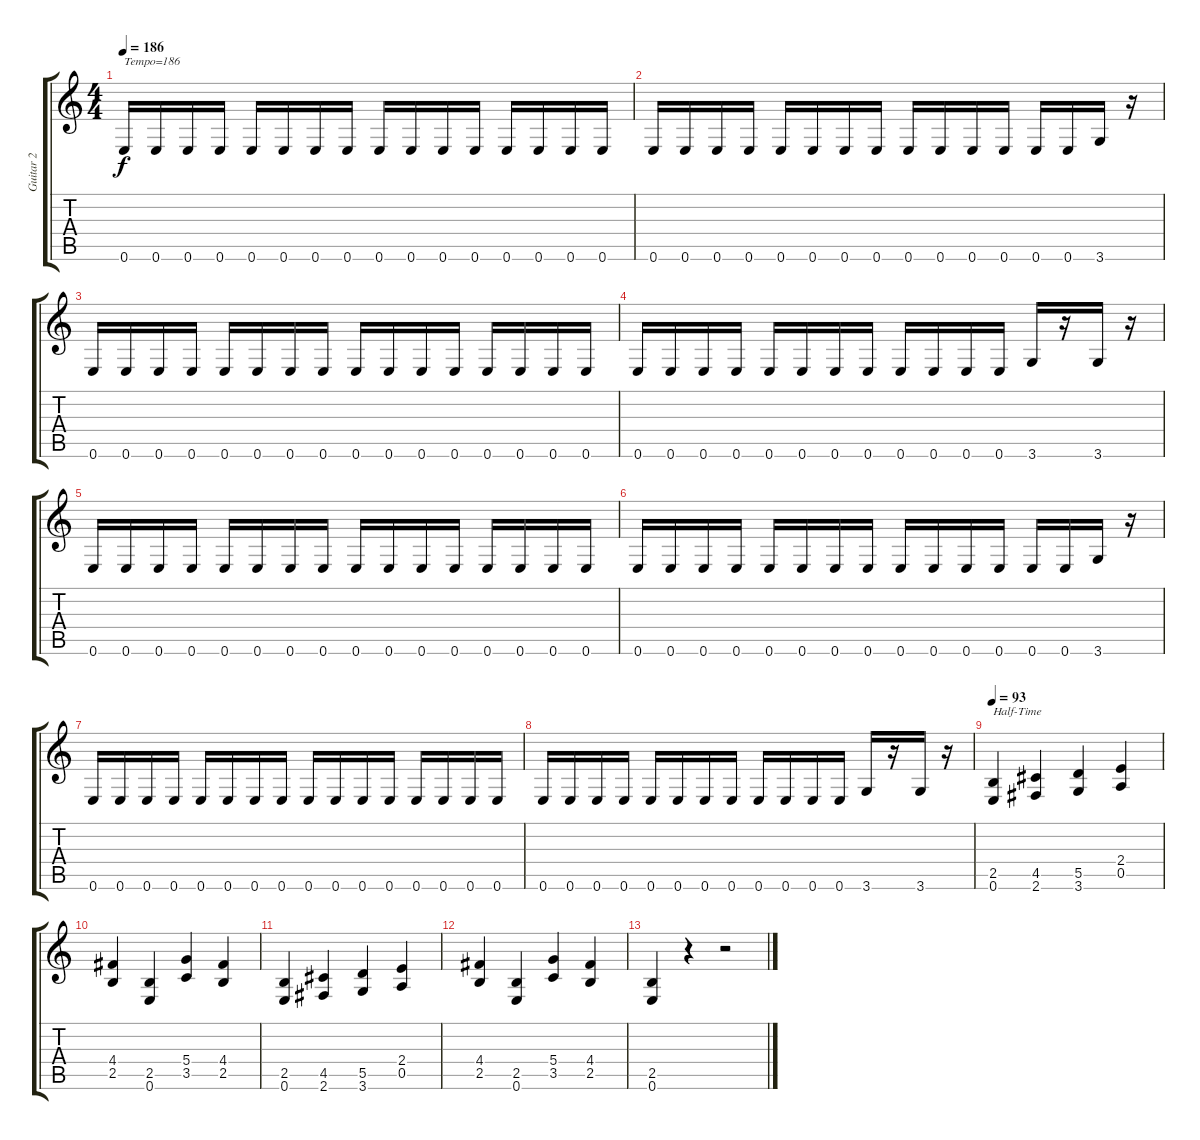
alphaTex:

\track ("Guitar 2" "Guitar 2") {instrument distortionguitar}
\staff {score tabs}
\tuning (E4 B3 G3 D3 A2 E2) {hide}
\ts (4 4)
\tempo 186
\clef g2
\ks c
0.6.16{txt "Tempo=186" dy f} 0.6.16 0.6.16 0.6.16 0.6.16 0.6.16 0.6.16 0.6.16 0.6.16 0.6.16 0.6.16 0.6.16 0.6.16 0.6.16 0.6.16 0.6.16 |
0.6.16 0.6.16 0.6.16 0.6.16 0.6.16 0.6.16 0.6.16 0.6.16 0.6.16 0.6.16 0.6.16 0.6.16 0.6.16 0.6.16 3.6.16 r.16 |
0.6.16 0.6.16 0.6.16 0.6.16 0.6.16 0.6.16 0.6.16 0.6.16 0.6.16 0.6.16 0.6.16 0.6.16 0.6.16 0.6.16 0.6.16 0.6.16 |
0.6.16 0.6.16 0.6.16 0.6.16 0.6.16 0.6.16 0.6.16 0.6.16 0.6.16 0.6.16 0.6.16 0.6.16 3.6.16 r.16 3.6.16 r.16 |
0.6.16 0.6.16 0.6.16 0.6.16 0.6.16 0.6.16 0.6.16 0.6.16 0.6.16 0.6.16 0.6.16 0.6.16 0.6.16 0.6.16 0.6.16 0.6.16 |
0.6.16 0.6.16 0.6.16 0.6.16 0.6.16 0.6.16 0.6.16 0.6.16 0.6.16 0.6.16 0.6.16 0.6.16 0.6.16 0.6.16 3.6.16 r.16 |
0.6.16 0.6.16 0.6.16 0.6.16 0.6.16 0.6.16 0.6.16 0.6.16 0.6.16 0.6.16 0.6.16 0.6.16 0.6.16 0.6.16 0.6.16 0.6.16 |
0.6.16 0.6.16 0.6.16 0.6.16 0.6.16 0.6.16 0.6.16 0.6.16 0.6.16 0.6.16 0.6.16 0.6.16 3.6.16 r.16 3.6.16 r.16 |
\tempo 93
(2.5 0.6).4{txt "Half-Time"} (4.5 2.6).4 (5.5 3.6).4 (2.4 0.5).4 |
(4.4 2.5).4 (2.5 0.6).4 (5.4 3.5).4 (4.4 2.5).4 |
(2.5 0.6).4 (4.5 2.6).4 (5.5 3.6).4 (2.4 0.5).4 |
(4.4 2.5).4 (2.5 0.6).4 (5.4 3.5).4 (4.4 2.5).4 |
(2.5 0.6).4 r.4 r.2
